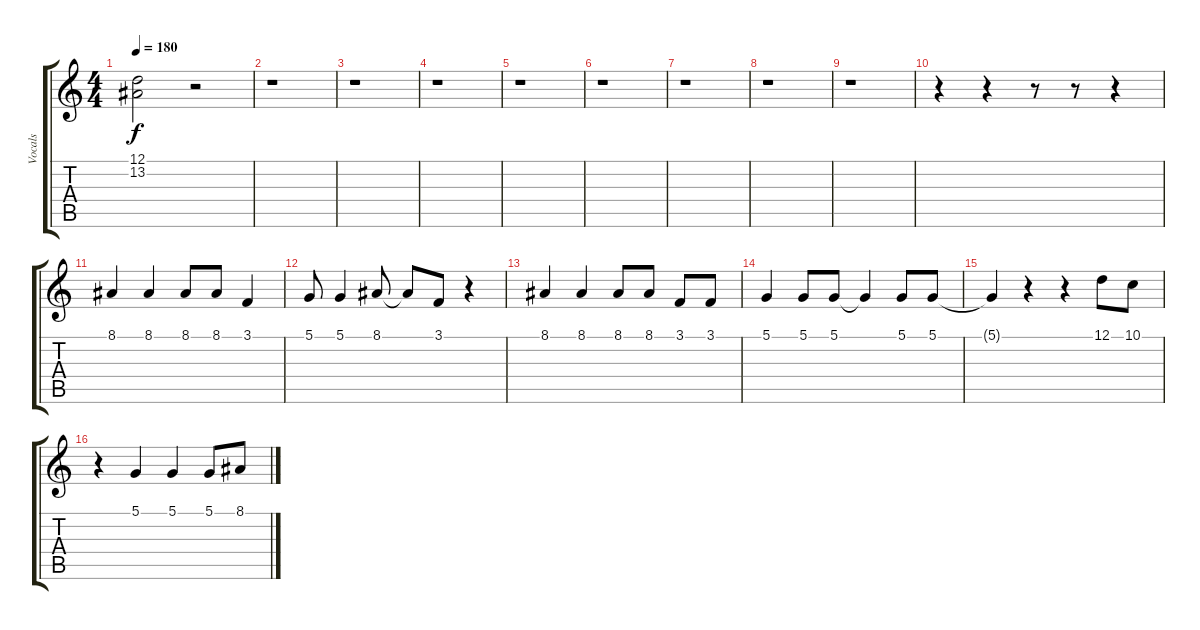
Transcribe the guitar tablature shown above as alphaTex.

\track ("Vocals" "Vocals") {instrument harmonica}
\staff {score tabs}
\tuning (D4 A3 F3 C3 G2 D2) {hide}
\ts (4 4)
\tempo 180
\clef g2
\ks c
(12.1{t} 13.2{t}).2{dy f} r.2 |
r.1 |
r.1 |
r.1 |
r.1 |
r.1 |
r.1 |
r.1 |
r.1 |
r.4 r.4 r.8 r.8 r.4 |
8.1.4 8.1.4 8.1.8 8.1.8 3.1.4 |
5.1.8 5.1.4 8.1.8 8.1{t}.8 3.1.8 r.4 |
8.1.4 8.1.4 8.1.8 8.1.8 3.1.8 3.1.8 |
5.1.4 5.1.8 5.1.8 5.1{t}.4 5.1.8 5.1.8 |
5.1{t}.4 r.4 r.4 12.1.8 10.1.8 |
r.4 5.1.4 5.1.4 5.1.8 8.1.8
